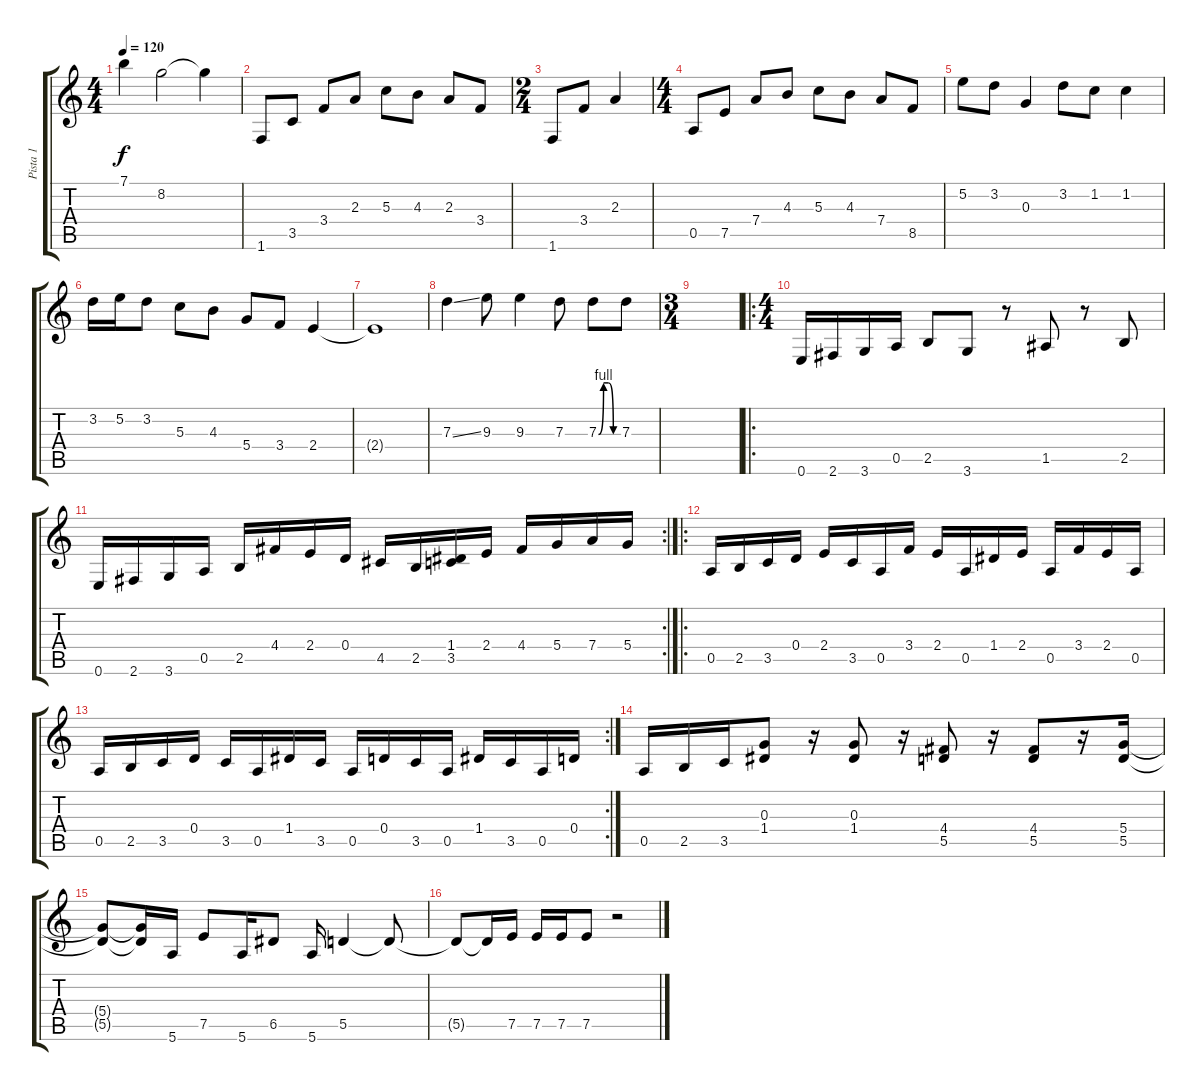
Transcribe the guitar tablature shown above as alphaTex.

\track ("Pista 1" "Pista 1") {instrument acousticguitarnylon}
\staff {score tabs}
\tuning (E4 B3 G3 D3 A2 E2) {hide}
\ts (4 4)
\tempo 120
\clef g2
\ks c
7.1.4{dy f} 8.2.2 8.2{t}.4 |
1.6.8 3.5.8 3.4.8 2.3.8 5.3.8 4.3.8 2.3.8 3.4.8 |
\ts (2 4)
1.6.8 3.4.8 2.3.4 |
\ts (4 4)
0.5.8 7.5.8 7.4.8 4.3.8 5.3.8 4.3.8 7.4.8 8.5.8 |
5.2.8 3.2.8 0.3.4 3.2.8 1.2.8 1.2.4 |
3.2.16 5.2.16 3.2.8 5.3.8 4.3.8 5.4.8 3.4.8 2.4.4 |
2.4{t}.1 |
7.3{ss}.4 9.3.8 9.3.4 7.3.8 7.3{be (custom 0 0 15 4 30 4 45 0 60 0)}.8 7.3.8 |
\ts (3 4)
|
\ro
\ts (4 4)
0.6.16 2.6.16 3.6.16 0.5.16 2.5.8 3.6.8 r.8 1.5.8 r.8 2.5.8 |
\rc 2
0.6.16 2.6.16 3.6.16 0.5.16 2.5.16 4.4.16 2.4.16 0.4.16 4.5.16 2.5.16 (1.4 3.5).16 2.4.16 4.4.16 5.4.16 7.4.16 5.4.16 |
\ro
0.5.16 2.5.16 3.5.16 0.4.16 2.4.16 3.5.16 0.5.16 3.4.16 2.4.16 0.5.16 1.4.16 2.4.16 0.5.16 3.4.16 2.4.16 0.5.16 |
\rc 2
0.5.16 2.5.16 3.5.16 0.4.16 3.5.16 0.5.16 1.4.16 3.5.16 0.5.16 0.4.16 3.5.16 0.5.16 1.4.16 3.5.16 0.5.16 0.4.16 |
0.5.16 2.5.16 3.5.16 (0.3 1.4).8 r.16 (0.3 1.4).8 r.16 (4.4 5.5).8 r.16 (4.4 5.5).8 r.16 (5.4 5.5).16 |
(5.4{t} 5.5{t}).8 (5.4{t} 5.5{t}).16 5.6.16 7.5.8 5.6.16 6.5.8 5.6.16 5.5.4 5.5{t}.8 |
5.5{t}.8 5.5{t}.16 7.5.16 7.5.16 7.5.16 7.5.8 r.2
